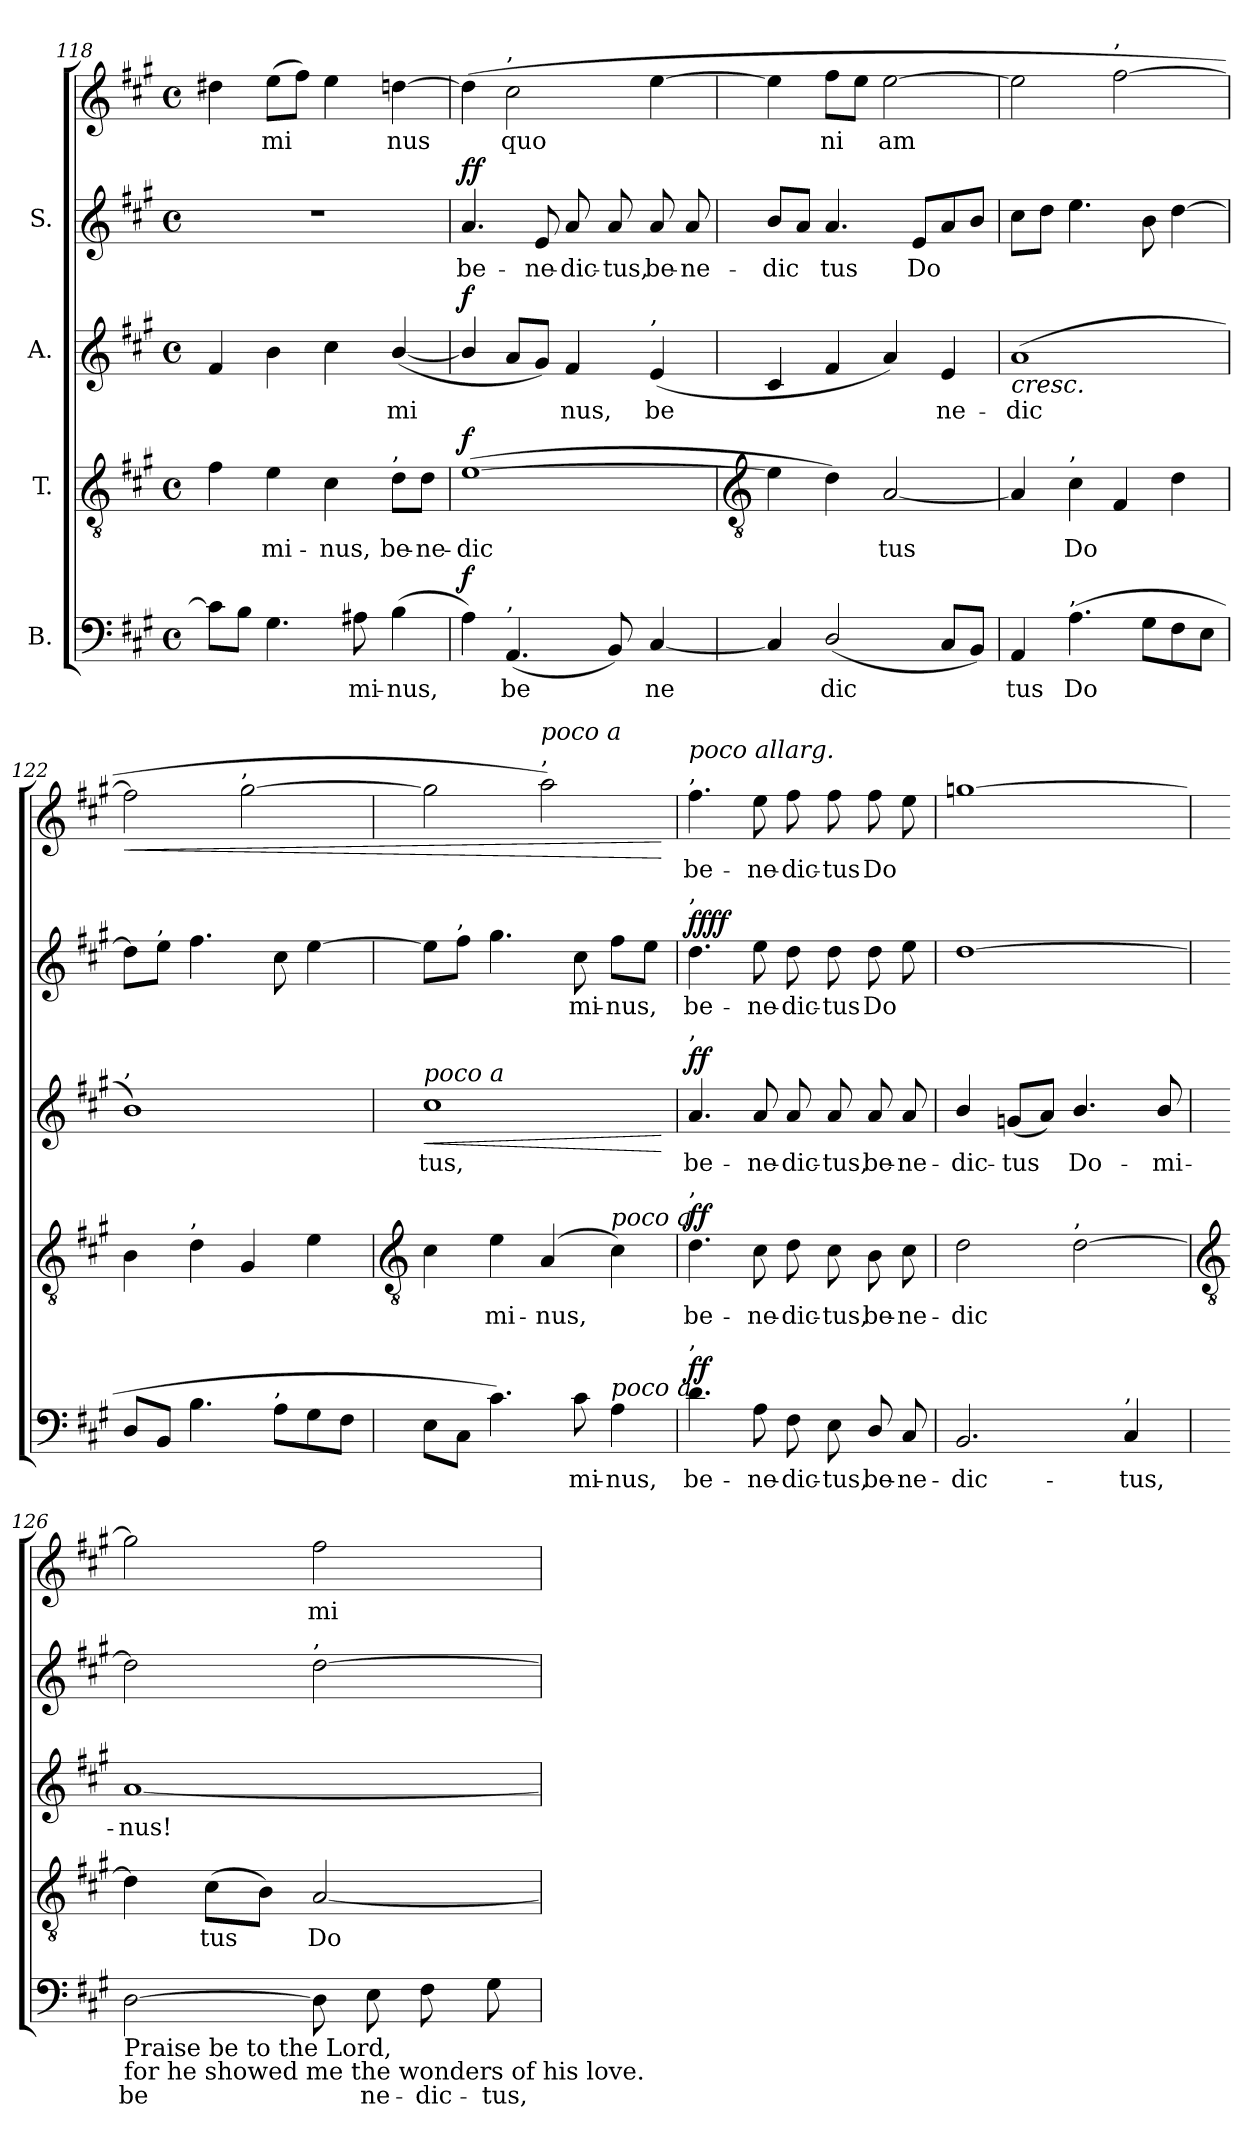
**kern	**text	**dynam	**kern	**text	**dynam	**kern	**text	**dynam	**kern	**text	**kern	**text	**dynam
*part4	*part4	*part4	*part3	*part3	*part3	*part2	*part2	*part2	*part1	*part1	*part1	*part1	*part1
*staff5	*staff5	*staff5	*staff4	*staff4	*staff4	*staff3	*staff3	*staff3	*staff2	*staff2	*staff1	*staff1	*staff1/2
*I"B.	*	*	*I"T.	*	*	*I"A.	*	*	*I"S.	*	*	*	*
*clefF4	*	*	*clefGv2	*	*	*clefG2	*	*	*clefG2	*	*clefG2	*	*
*k[f#c#g#]	*	*	*k[f#c#g#]	*	*	*k[f#c#g#]	*	*	*k[f#c#g#]	*	*k[f#c#g#]	*	*
*A:	*	*	*A:	*	*	*A:	*	*	*A:	*	*A:	*	*
*M4/4	*	*	*M4/4	*	*	*M4/4	*	*	*M4/4	*	*M4/4	*	*
*met(c)	*	*	*met(c)	*	*	*met(c)	*	*	*met(c)	*	*met(c)	*	*
=118	=118	=118	=118	=118	=118	=118	=118	=118	=118	=118	=118	=118	=118
8c#L]	.	.	4f#	.	.	4f#	.	.	1r	.	4dd#X	.	.
8BJ	.	.	.	.	.	.	.	.	.	.	.	.	.
!	!	!	!	!LO:LY:b	!	!	!	!	!	!	!	!LO:LY:b	!
4.G#	.	.	4e	mi-	.	4b	.	.	.	.	(>8eeL	mi	.
.	.	.	.	.	.	.	.	.	.	.	8ff#J)	.	.
!	!	!	!	!LO:LY:b	!	!	!	!	!	!	!	!	!
.	.	.	4c#	-nus,	.	4cc#	.	.	.	.	4ee	.	.
!	!LO:LY:b	!	!	!	!	!	!	!	!	!	!	!	!
8A#X	mi-	.	.	.	.	.	.	.	.	.	.	.	.
!	!	!	!LO:TX:a:t=,	!	!	!	!	!	!	!	!	!	!
!	!LO:LY:b	!	!	!LO:LY:b	!	!	!LO:LY:b	!	!	!	!	!LO:LY:b	!
(>4B	-nus,	.	8dL	be-	.	(<[4b/	mi	.	.	.	[4ddn	nus	.
!	!	!	!	!LO:LY:b	!	!	!	!	!	!	!	!	!
.	.	.	8dJ	-ne-	.	.	.	.	.	.	.	.	.
=119	=119	=119	=119	=119	=119	=119	=119	=119	=119	=119	=119	=119	=119
!	!	!LO:DY:a	!	!LO:LY:b	!LO:DY:a	!	!	!LO:DY:a	!	!LO:LY:b	!	!	!LO:DY:a=2
!	!	!	!	!	!	!	!	!	!	!	!	!	!LO:DY:n=1:a
4A)	.	f	(>[1e	-dic	f	4b/]	.	f	4.a	be-	(>4dd]	.	f f
!	!	!	!	!	!	!	!	!	!	!	!LO:TX:a:t=,	!	!
!LO:TX:a:t=,	!	!	!	!	!	!	!	!	!	!	!	!	!
!	!LO:LY:b	!	!	!	!	!	!	!	!	!	!	!LO:LY:b	!
(<4.AA	be	.	.	.	.	8aL	.	.	.	.	2cc#	quo	.
!	!	!	!	!	!	!	!	!	!	!LO:LY:b	!	!	!
.	.	.	.	.	.	8g#J)	.	.	8e	-ne-	.	.	.
!	!	!	!	!	!	!	!LO:LY:b	!	!	!LO:LY:b	!	!	!
.	.	.	.	.	.	4f#	nus,	.	8a	-dic-	.	.	.
!	!	!	!	!	!	!	!	!	!	!LO:LY:b	!	!	!
8BB)	.	.	.	.	.	.	.	.	8a	-tus,	.	.	.
!	!	!	!	!	!	!LO:TX:a:t=,	!	!	!	!	!	!	!
!	!LO:LY:b	!	!	!	!	!	!LO:LY:b	!	!	!LO:LY:b	!	!	!
[4C#	ne	.	.	.	.	(<4e	be	.	8a	be-	[4ee	.	.
!	!	!	!	!	!	!	!	!	!	!LO:LY:b	!	!	!
.	.	.	.	.	.	.	.	.	8a	-ne-	.	.	.
!!LO:LB:g=z
=120	=120	=120	=120	=120	=120	=120	=120	=120	=120	=120	=120	=120	=120
*	*	*	*clefGv2	*	*	*	*	*	*	*	*	*	*
!	!	!	!	!	!	!	!	!	!	!LO:LY:b	!	!	!
4C#]	.	.	4e]	.	.	4c#	.	.	8bL	dic	4ee]	.	.
.	.	.	.	.	.	.	.	.	8aJ	.	.	.	.
!	!LO:LY:b	!	!	!	!	!	!	!	!	!LO:LY:b	!	!LO:LY:b	!
(<2D/	dic	.	4d)	.	.	4f#	.	.	4.a	tus	8ff#L	-ni	.
.	.	.	.	.	.	.	.	.	.	.	8eeJ	.	.
!	!	!	!	!LO:LY:b	!	!	!	!	!	!	!	!LO:LY:b	!
.	.	.	[2A	tus	.	4a)	.	.	.	.	[2ee	am	.
!	!	!	!	!	!	!	!	!	!	!LO:LY:b	!	!	!
.	.	.	.	.	.	.	.	.	8eL	Do	.	.	.
!	!	!	!	!	!	!	!LO:LY:b	!	!	!	!	!	!
8C#L	.	.	.	.	.	4e	ne-	.	8a	.	.	.	.
8BBJ)	.	.	.	.	.	.	.	.	8bJ	.	.	.	.
=121	=121	=121	=121	=121	=121	=121	=121	=121	=121	=121	=121	=121	=121
!	!LO:LY:b	!	!	!	!	!	!LO:LY:b	!LO:HP:b	!	!	!	!	!
4AA	tus	.	4A]	.	.	(>1a	-dic	<	8cc#L	.	2ee]	.	.
.	.	.	.	.	.	.	.	.	8ddJ	.	.	.	.
!	!	!	!LO:TX:a:t=,	!	!	!	!	!	!	!	!	!	!
!LO:TX:a:t=,	!	!	!	!	!	!	!	!	!	!	!	!	!
!	!LO:LY:b	!	!	!LO:LY:b	!	!	!	!	!	!	!	!	!
(>4.A	Do	.	4c#	Do	.	.	.	.	4.ee	.	.	.	.
!	!	!	!	!	!	!	!	!	!	!	!LO:TX:a:t=,	!	!
.	.	.	4F#	.	.	.	.	.	.	.	[2ff#	.	.
8G#L	.	.	.	.	.	.	.	.	8b	.	.	.	.
8F#	.	.	4d	.	.	.	.	.	[4dd	.	.	.	.
8EJ	.	.	.	.	.	.	.	.	.	.	.	.	.
=122	=122	=122	=122	=122	=122	=122	=122	=122	=122	=122	=122	=122	=122
!	!	!	!	!	!	!LO:TX:a:t=,	!	!	!	!	!	!	!
!	!	!	!	!	!	!	!	!	!	!	!	!	!LO:HP:b
8DL	.	.	4B	.	.	1b)	.	.	8ddL]	.	2ff#]	.	<
!	!	!	!	!	!	!	!	!	!LO:TX:a:t=,	!	!	!	!
8BBJ	.	.	.	.	.	.	.	.	8eeJ	.	.	.	.
!	!	!	!LO:TX:a:t=,	!	!	!	!	!	!	!	!	!	!
4.B	.	.	4d	.	.	.	.	.	4.ff#	.	.	.	.
!	!	!	!	!	!	!	!	!	!	!	!LO:TX:a:t=,	!	!
.	.	.	4G#	.	.	.	.	.	.	.	[2gg#	.	.
!LO:TX:a:t=,	!	!	!	!	!	!	!	!	!	!	!	!	!
8AL	.	.	.	.	.	.	.	.	8cc#	.	.	.	.
8G#	.	.	4e	.	.	.	.	.	[4ee	.	.	.	.
8F#J	.	.	.	.	.	.	.	.	.	.	.	.	.
!!LO:LB:g=z
=123	=123	=123	=123	=123	=123	=123	=123	=123	=123	=123	=123	=123	=123
*	*	*	*clefGv2	*	*	*	*	*	*	*	*	*	*
!	!	!	!	!	!	!LO:TX:a:i:t=poco  a	!	!	!	!	!	!	!
!	!	!	!	!	!	!	!LO:LY:b	!LO:HP:b	!	!	!	!	!
8EL	.	.	4c#	.	.	1cc#	tus,	<	8eeL]	.	2gg#]	.	.
!	!	!	!	!	!	!	!	!	!LO:TX:a:t=,	!	!	!	!
8C#J	.	.	.	.	.	.	.	.	8ff#J	.	.	.	.
!	!	!	!	!LO:LY:b	!	!	!	!	!	!	!	!	!
4.c#)	.	.	4e	mi-	.	.	.	.	4.gg#	.	.	.	.
!	!	!	!	!	!	!	!	!	!	!	!LO:TX:a:t=,	!	!
!	!	!	!	!	!	!	!	!	!	!	!LO:TX:a:i:t=poco  a	!	!
!	!	!	!	!LO:LY:b	!	!	!	!	!	!	!	!	!
.	.	.	(>4A	-nus,	.	.	.	.	.	.	2aa)	.	.
!	!LO:LY:b	!	!	!	!	!	!	!	!	!LO:LY:b	!	!	!
8c#	mi-	.	.	.	.	.	.	.	8cc#	mi-	.	.	.
!	!	!	!LO:TX:a:i:t=poco  a	!	!	!	!	!	!	!	!	!	!
!LO:TX:a:i:t=poco  a	!	!	!	!	!	!	!	!	!	!	!	!	!
!	!LO:LY:b	!	!	!	!	!	!	!	!	!LO:LY:b	!	!	!
4A	-nus,	.	4c#)	.	.	.	.	.	8ff#L	-nus,	.	.	.
.	.	.	.	.	.	.	.	.	8eeJ	.	.	.	.
.	.	.	.	.	.	.	.	[ [	.	.	.	.	[
=124	=124	=124	=124	=124	=124	=124	=124	=124	=124	=124	=124	=124	=124
!	!	!	!	!	!	!	!	!	!	!	!LO:TX:a:t=,	!	!
!	!	!	!	!	!	!	!	!	!	!	!LO:TX:a:i:t=poco allarg.	!	!
!	!	!	!	!	!	!	!	!	!LO:TX:a:t=,	!	!	!	!
!	!	!	!	!	!	!LO:TX:a:t=,	!	!	!	!	!	!	!
!	!	!	!LO:TX:a:t=,	!	!	!	!	!	!	!	!	!	!
!LO:TX:a:t=,	!	!	!	!	!	!	!	!	!	!	!	!	!
!	!LO:LY:b	!LO:DY:a	!	!LO:LY:b	!LO:DY:a	!	!LO:LY:b	!LO:DY:a	!	!LO:LY:b	!	!LO:LY:b	!LO:DY:a=2
!	!	!	!	!	!	!	!	!	!	!	!	!	!LO:DY:n=1:a
4.d	be-	ff	4.d	be-	ff	4.a	be-	ff	4.dd	be-	4.ff#	be-	ff ff
!	!LO:LY:b	!	!	!LO:LY:b	!	!	!LO:LY:b	!	!	!LO:LY:b	!	!LO:LY:b	!
8A	-ne-	.	8c#	-ne-	.	8a	-ne-	.	8ee	-ne-	8ee	-ne-	.
!	!LO:LY:b	!	!	!LO:LY:b	!	!	!LO:LY:b	!	!	!LO:LY:b	!	!LO:LY:b	!
8F#	-dic-	.	8d	-dic-	.	8a	-dic-	.	8dd	-dic-	8ff#	-dic-	.
!	!LO:LY:b	!	!	!LO:LY:b	!	!	!LO:LY:b	!	!	!LO:LY:b	!	!LO:LY:b	!
8E	-tus,	.	8c#	-tus,	.	8a	-tus,	.	8dd	-tus	8ff#	-tus	.
!	!LO:LY:b	!	!	!LO:LY:b	!	!	!LO:LY:b	!	!	!LO:LY:b	!	!LO:LY:b	!
8D/	be-	.	8B	be-	.	8a	be-	.	8dd	Do	8ff#	Do	.
!	!LO:LY:b	!	!	!LO:LY:b	!	!	!LO:LY:b	!	!	!	!	!	!
8C#	-ne-	.	8c#	-ne-	.	8a	-ne-	.	8ee	.	8ee	.	.
=125	=125	=125	=125	=125	=125	=125	=125	=125	=125	=125	=125	=125	=125
!	!LO:LY:b	!	!	!LO:LY:b	!	!	!LO:LY:b	!	!	!	!	!	!
2.BB	-dic-	.	2d	-dic	.	4b/	-dic-	.	[1dd	.	[1ggn	.	.
!	!	!	!	!	!	!	!LO:LY:b	!	!	!	!	!	!
.	.	.	.	.	.	(<8gn/L	-tus	.	.	.	.	.	.
.	.	.	.	.	.	8a/J)	.	.	.	.	.	.	.
!	!	!	!LO:TX:a:t=,	!	!	!	!	!	!	!	!	!	!
!	!	!	!	!	!	!	!LO:LY:b	!	!	!	!	!	!
.	.	.	[2d	.	.	4.b/	Do-	.	.	.	.	.	.
!LO:TX:a:t=,	!	!	!	!	!	!	!	!	!	!	!	!	!
!	!LO:LY:b	!	!	!	!	!	!	!	!	!	!	!	!
4C#	-tus,	.	.	.	.	.	.	.	.	.	.	.	.
!	!	!	!	!	!	!	!LO:LY:b	!	!	!	!	!	!
.	.	.	.	.	.	8b/	-mi-	.	.	.	.	.	.
!!LO:LB:g=z
=126	=126	=126	=126	=126	=126	=126	=126	=126	=126	=126	=126	=126	=126
*	*	*	*clefGv2	*	*	*	*	*	*	*	*	*	*
!LO:TX:b:t=Praise be to the Lord,\nfor he showed me the wonders of his love.	!	!	!	!	!	!	!	!	!	!	!	!	!
!	!LO:LY:b	!	!	!	!	!	!LO:LY:b	!	!	!	!	!	!
[2D	be	.	4d]	.	.	[1a	-nus!	.	2dd]	.	2gg]	.	.
!	!	!	!	!LO:LY:b	!	!	!	!	!	!	!	!	!
.	.	.	(>8c#L	tus	.	.	.	.	.	.	.	.	.
.	.	.	8BJ)	.	.	.	.	.	.	.	.	.	.
!	!	!	!	!	!	!	!	!	!LO:TX:a:t=,	!	!	!	!
!	!	!	!	!LO:LY:b	!	!	!	!	!	!	!	!LO:LY:b	!
8D]	.	.	[2A	Do	.	.	.	.	[2dd	.	2ff#	mi-	.
!	!LO:LY:b	!	!	!	!	!	!	!	!	!	!	!	!
8E	ne-	.	.	.	.	.	.	.	.	.	.	.	.
!	!LO:LY:b	!	!	!	!	!	!	!	!	!	!	!	!
8F#	-dic-	.	.	.	.	.	.	.	.	.	.	.	.
!	!LO:LY:b	!	!	!	!	!	!	!	!	!	!	!	!
8G#	-tus,	.	.	.	.	.	.	.	.	.	.	.	.
=	=	=	=	=	=	=	=	=	=	=	=	=	=
*-	*-	*-	*-	*-	*-	*-	*-	*-	*-	*-	*-	*-	*-
